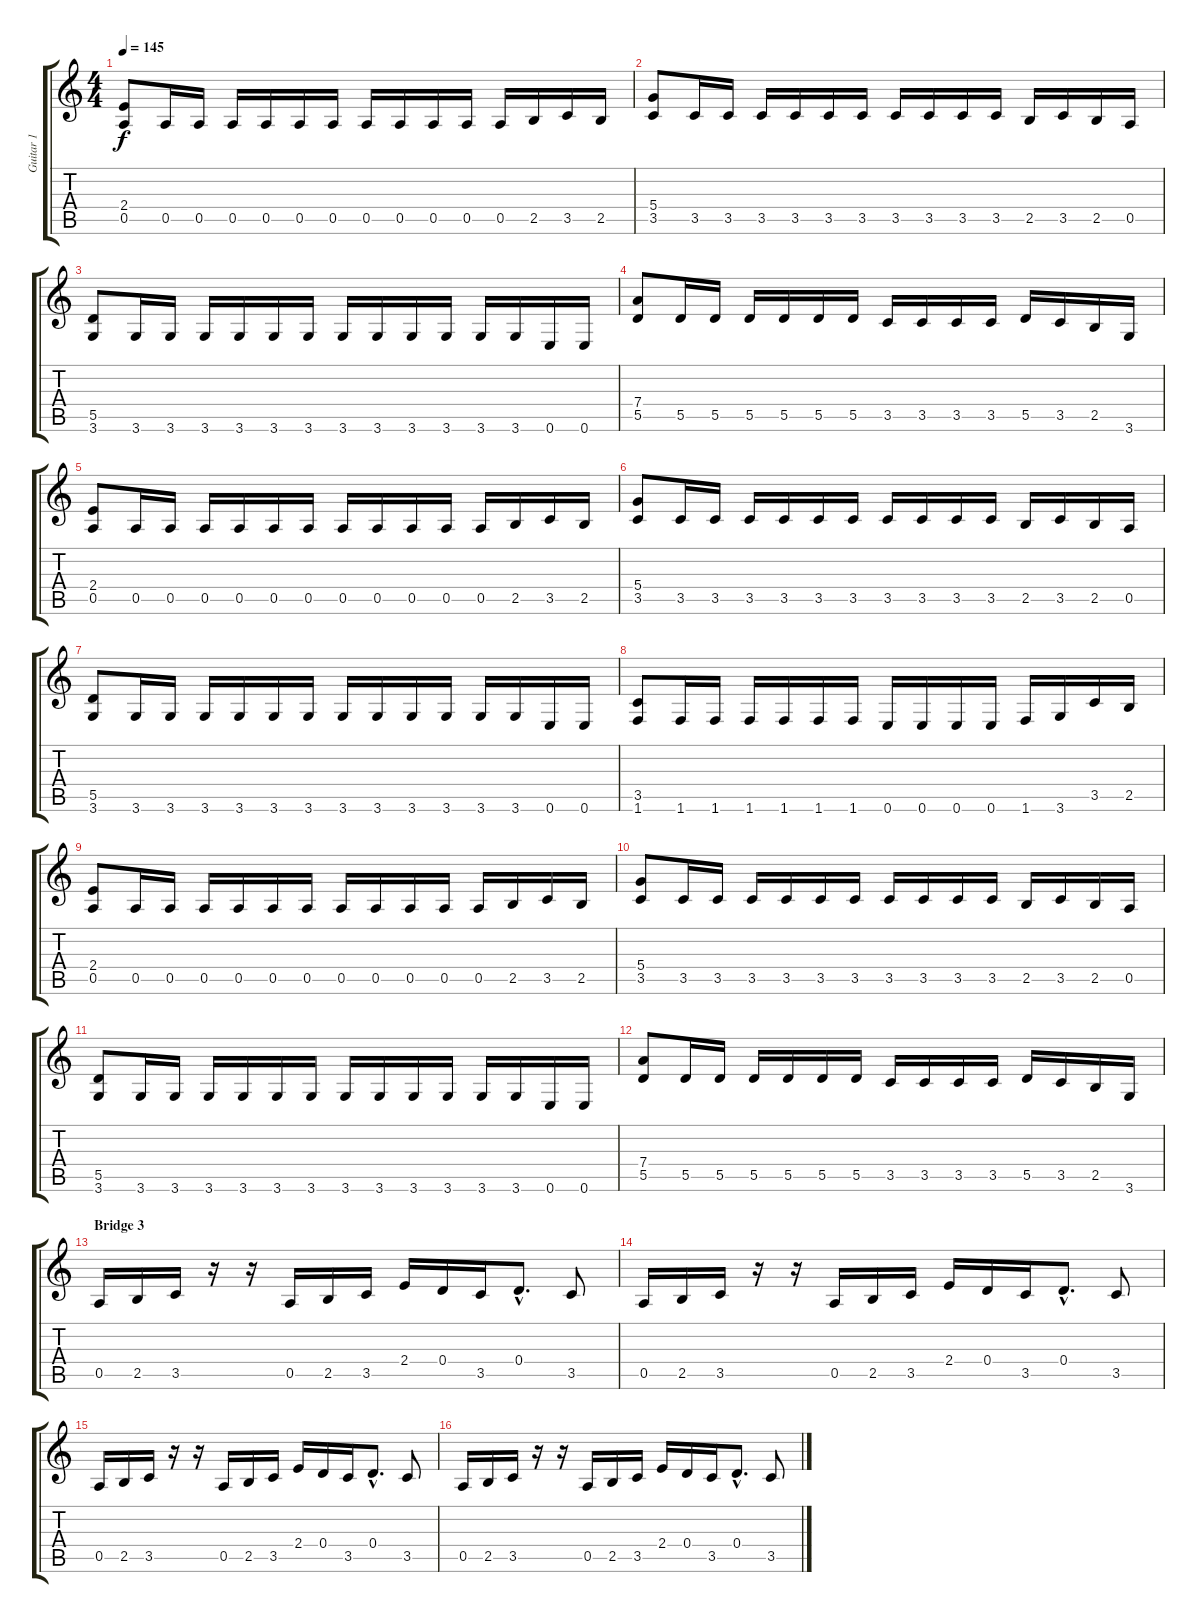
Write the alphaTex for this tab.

\track ("Guitar 1" "Guitar 1") {instrument distortionguitar}
\staff {score tabs}
\tuning (E4 B3 G3 D3 A2 E2) {hide}
\ts (4 4)
\tempo 145
\clef g2
\ks c
(2.4 0.5).8{dy f} 0.5.16 0.5.16 0.5.16 0.5.16 0.5.16 0.5.16 0.5.16 0.5.16 0.5.16 0.5.16 0.5.16 2.5.16 3.5.16 2.5.16 |
(5.4 3.5).8 3.5.16 3.5.16 3.5.16 3.5.16 3.5.16 3.5.16 3.5.16 3.5.16 3.5.16 3.5.16 2.5.16 3.5.16 2.5.16 0.5.16 |
(5.5 3.6).8 3.6.16 3.6.16 3.6.16 3.6.16 3.6.16 3.6.16 3.6.16 3.6.16 3.6.16 3.6.16 3.6.16 3.6.16 0.6.16 0.6.16 |
(7.4 5.5).8 5.5.16 5.5.16 5.5.16 5.5.16 5.5.16 5.5.16 3.5.16 3.5.16 3.5.16 3.5.16 5.5.16 3.5.16 2.5.16 3.6.16 |
(2.4 0.5).8 0.5.16 0.5.16 0.5.16 0.5.16 0.5.16 0.5.16 0.5.16 0.5.16 0.5.16 0.5.16 0.5.16 2.5.16 3.5.16 2.5.16 |
(5.4 3.5).8 3.5.16 3.5.16 3.5.16 3.5.16 3.5.16 3.5.16 3.5.16 3.5.16 3.5.16 3.5.16 2.5.16 3.5.16 2.5.16 0.5.16 |
(5.5 3.6).8 3.6.16 3.6.16 3.6.16 3.6.16 3.6.16 3.6.16 3.6.16 3.6.16 3.6.16 3.6.16 3.6.16 3.6.16 0.6.16 0.6.16 |
(3.5 1.6).8 1.6.16 1.6.16 1.6.16 1.6.16 1.6.16 1.6.16 0.6.16 0.6.16 0.6.16 0.6.16 1.6.16 3.6.16 3.5.16 2.5.16 |
(2.4 0.5).8 0.5.16 0.5.16 0.5.16 0.5.16 0.5.16 0.5.16 0.5.16 0.5.16 0.5.16 0.5.16 0.5.16 2.5.16 3.5.16 2.5.16 |
(5.4 3.5).8 3.5.16 3.5.16 3.5.16 3.5.16 3.5.16 3.5.16 3.5.16 3.5.16 3.5.16 3.5.16 2.5.16 3.5.16 2.5.16 0.5.16 |
(5.5 3.6).8 3.6.16 3.6.16 3.6.16 3.6.16 3.6.16 3.6.16 3.6.16 3.6.16 3.6.16 3.6.16 3.6.16 3.6.16 0.6.16 0.6.16 |
(7.4 5.5).8 5.5.16 5.5.16 5.5.16 5.5.16 5.5.16 5.5.16 3.5.16 3.5.16 3.5.16 3.5.16 5.5.16 3.5.16 2.5.16 3.6.16 |
\section ("" "Bridge 3")
0.5.16 2.5.16 3.5.16 r.16 r.16 0.5.16 2.5.16 3.5.16 2.4.16 0.4.16 3.5.16 0.4{hac}.8{d} 3.5.8 |
0.5.16 2.5.16 3.5.16 r.16 r.16 0.5.16 2.5.16 3.5.16 2.4.16 0.4.16 3.5.16 0.4{hac}.8{d} 3.5.8 |
0.5.16 2.5.16 3.5.16 r.16 r.16 0.5.16 2.5.16 3.5.16 2.4.16 0.4.16 3.5.16 0.4{hac}.8{d} 3.5.8 |
0.5.16 2.5.16 3.5.16 r.16 r.16 0.5.16 2.5.16 3.5.16 2.4.16 0.4.16 3.5.16 0.4{hac}.8{d} 3.5.8
